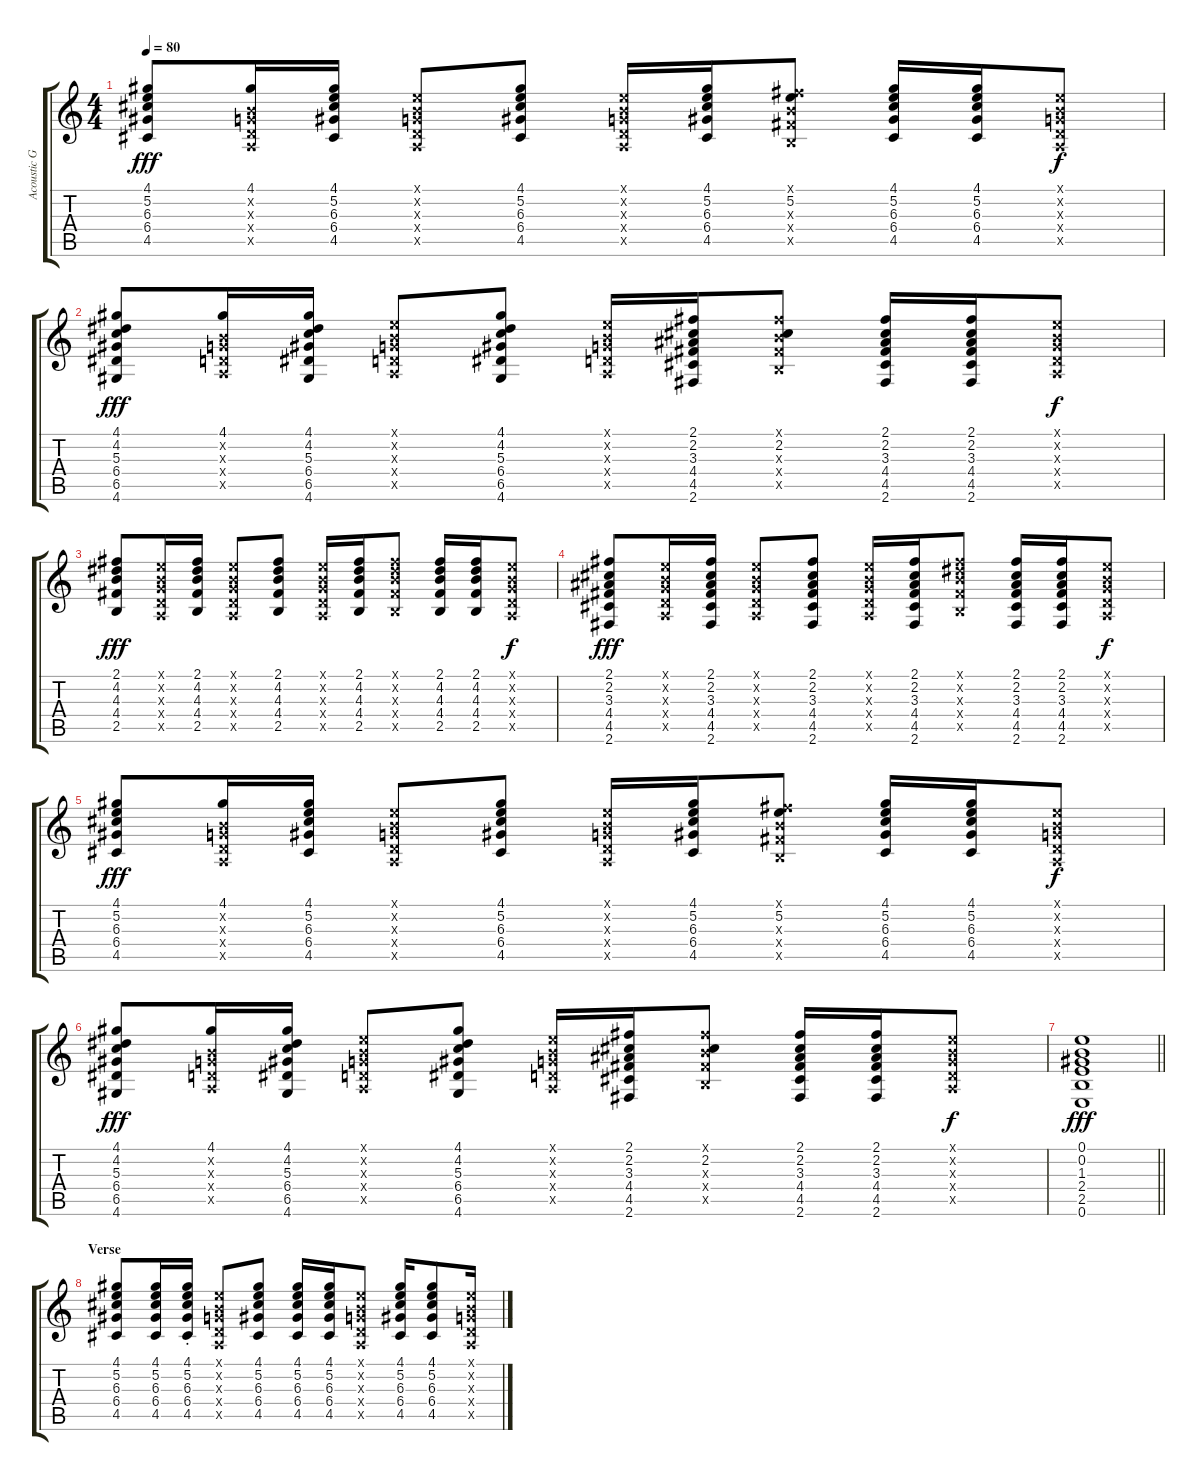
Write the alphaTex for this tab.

\track ("Acoustic Guitar" "Acoustic G") {instrument acousticguitarsteel}
\staff {score tabs}
\tuning (E4 B3 G3 D3 A2 E2) {hide}
\ts (4 4)
\tempo 80
\clef g2
\ks c
(4.1 5.2 6.3 6.4 4.5).8{dy fff} (4.1 0.2{x} 0.3{x} 0.4{x} 0.5{x}).16 (4.1 5.2 6.3 6.4 4.5).16 (0.1{x} 0.2{x} 0.3{x} 0.4{x} 0.5{x}).8 (4.1 5.2 6.3 6.4 4.5).8 (0.1{x} 0.2{x} 0.3{x} 0.4{x} 0.5{x}).16 (4.1 5.2 6.3 6.4 4.5).16 (2.1{x} 5.2 4.3{x} 4.4{x} 2.5{x}).8 (4.1 5.2 6.3 6.4 4.5).16 (4.1 5.2 6.3 6.4 4.5).16 (0.1{x} 0.2{x} 0.3{x} 0.4{x} 0.5{x}).8{dy f} |
(4.1 4.2 5.3 6.4 6.5 4.6).8{dy fff} (4.1 0.2{x} 0.3{x} 0.4{x} 0.5{x}).16 (4.1 4.2 5.3 6.4 6.5 4.6).16 (0.1{x} 0.2{x} 0.3{x} 0.4{x} 0.5{x}).8 (4.1 4.2 5.3 6.4 6.5 4.6).8 (0.1{x} 0.2{x} 0.3{x} 0.4{x} 0.5{x}).16 (2.1 2.2 3.3 4.4 4.5 2.6).16 (2.1{x} 2.2 4.3{x} 4.4{x} 2.5{x}).8 (2.1 2.2 3.3 4.4 4.5 2.6).16 (2.1 2.2 3.3 4.4 4.5 2.6).16 (0.1{x} 0.2{x} 0.3{x} 0.4{x} 0.5{x}).8{dy f} |
(2.1 4.2 4.3 4.4 2.5).8{dy fff} (0.1{x} 0.2{x} 0.3{x} 0.4{x} 0.5{x}).16 (2.1 4.2 4.3 4.4 2.5).16 (0.1{x} 0.2{x} 0.3{x} 0.4{x} 0.5{x}).8 (2.1 4.2 4.3 4.4 2.5).8 (0.1{x} 0.2{x} 0.3{x} 0.4{x} 0.5{x}).16 (2.1 4.2 4.3 4.4 2.5).16 (2.1{x} 4.2{x} 4.3{x} 4.4{x} 2.5{x}).8 (2.1 4.2 4.3 4.4 2.5).16 (2.1 4.2 4.3 4.4 2.5).16 (0.1{x} 0.2{x} 0.3{x} 0.4{x} 0.5{x}).8{dy f} |
(2.1 2.2 3.3 4.4 4.5 2.6).8{dy fff} (0.1{x} 0.2{x} 0.3{x} 0.4{x} 0.5{x}).16 (2.1 2.2 3.3 4.4 4.5 2.6).16 (0.1{x} 0.2{x} 0.3{x} 0.4{x} 0.5{x}).8 (2.1 2.2 3.3 4.4 4.5 2.6).8 (0.1{x} 0.2{x} 0.3{x} 0.4{x} 0.5{x}).16 (2.1 2.2 3.3 4.4 4.5 2.6).16 (2.1{x} 4.2{x} 4.3{x} 4.4{x} 2.5{x}).8 (2.1 2.2 3.3 4.4 4.5 2.6).16 (2.1 2.2 3.3 4.4 4.5 2.6).16 (0.1{x} 0.2{x} 0.3{x} 0.4{x} 0.5{x}).8{dy f} |
(4.1 5.2 6.3 6.4 4.5).8{dy fff} (4.1 0.2{x} 0.3{x} 0.4{x} 0.5{x}).16 (4.1 5.2 6.3 6.4 4.5).16 (0.1{x} 0.2{x} 0.3{x} 0.4{x} 0.5{x}).8 (4.1 5.2 6.3 6.4 4.5).8 (0.1{x} 0.2{x} 0.3{x} 0.4{x} 0.5{x}).16 (4.1 5.2 6.3 6.4 4.5).16 (2.1{x} 5.2 4.3{x} 4.4{x} 2.5{x}).8 (4.1 5.2 6.3 6.4 4.5).16 (4.1 5.2 6.3 6.4 4.5).16 (0.1{x} 0.2{x} 0.3{x} 0.4{x} 0.5{x}).8{dy f} |
(4.1 4.2 5.3 6.4 6.5 4.6).8{dy fff} (4.1 0.2{x} 0.3{x} 0.4{x} 0.5{x}).16 (4.1 4.2 5.3 6.4 6.5 4.6).16 (0.1{x} 0.2{x} 0.3{x} 0.4{x} 0.5{x}).8 (4.1 4.2 5.3 6.4 6.5 4.6).8 (0.1{x} 0.2{x} 0.3{x} 0.4{x} 0.5{x}).16 (2.1 2.2 3.3 4.4 4.5 2.6).16 (2.1{x} 2.2 4.3{x} 4.4{x} 2.5{x}).8 (2.1 2.2 3.3 4.4 4.5 2.6).16 (2.1 2.2 3.3 4.4 4.5 2.6).16 (0.1{x} 0.2{x} 0.3{x} 0.4{x} 0.5{x}).8{dy f} |
\barLineRight lightlight
(0.1 0.2 1.3 2.4 2.5 0.6).1{dy fff} |
\section ("" "Verse")
(4.1 5.2 6.3 6.4 4.5).8{volume 8} (4.1 5.2 6.3 6.4 4.5).16 (4.1{st} 5.2 6.3 6.4 4.5).16 (0.1{x} 0.2{x} 0.3{x} 0.4{x} 0.5{x}).8 (4.1 5.2 6.3 6.4 4.5).8 (4.1 5.2 6.3 6.4 4.5).16 (4.1 5.2 6.3 6.4 4.5).16 (0.1{x} 0.2{x} 0.3{x} 0.4{x} 0.5{x}).8 (4.1 5.2 6.3 6.4 4.5).16 (4.1 5.2 6.3 6.4 4.5).8 (0.1{x} 0.2{x} 0.3{x} 0.4{x} 0.5{x}).16
